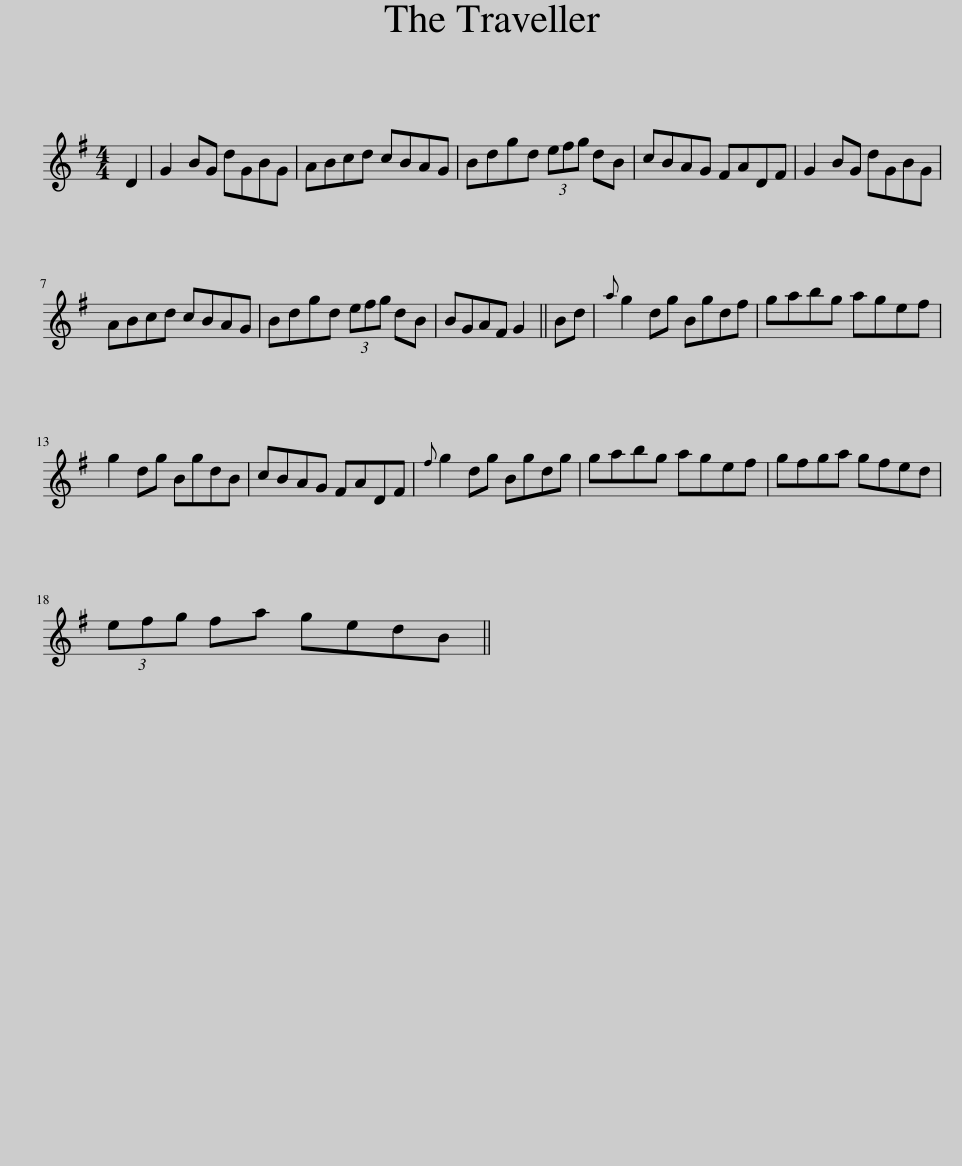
X:1
L:1/8
M:4/4
I:linebreak $
K:G
V:1 treble
V:1
 D2 | G2 BG dGBG | ABcd cBAG | Bdgd (3efg dB | cBAG FADF | %5
 G2 BG dGBG |$ ABcd cBAG | Bdgd (3efg dB | BGAF G2 || Bd | %10
{a} g2 dg Bgdf | gabg agef |$ g2 dg BgdB | cBAG FADF |{f} g2 dg Bgdg | %15
 gabg agef | gfga gfed |$ (3efg fa gedB || %18
